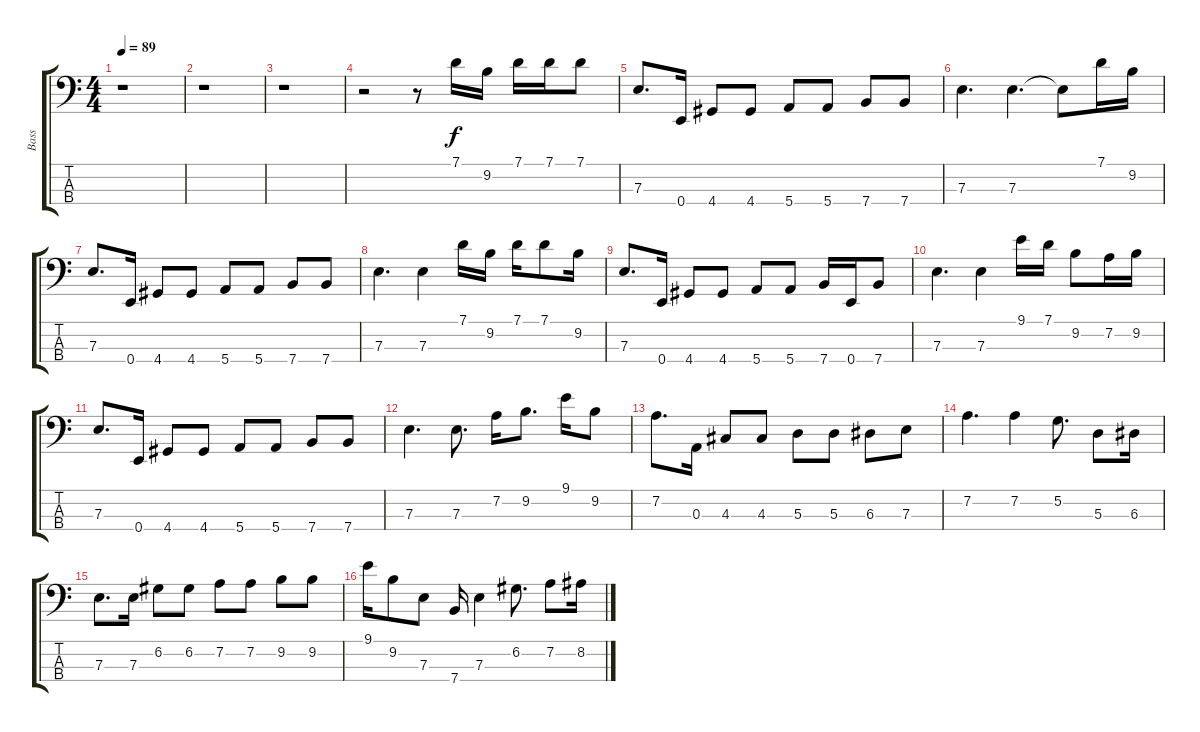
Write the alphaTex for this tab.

\track ("Bass" "Bass") {instrument electricbassfinger}
\staff {score tabs}
\tuning (G2 D2 A1 E1) {hide}
\ts (4 4)
\tempo 89
\clef f4
\ks c
r.1{dy f instrument electricbassfinger} |
r.1 |
r.1 |
r.2 r.8 7.1.16 9.2.16 7.1.16 7.1.16 7.1.8 |
7.3.8{d} 0.4.16 4.4.8 4.4.8 5.4.8 5.4.8 7.4.8 7.4.8 |
7.3.4{d} 7.3.4{d} 7.3{t}.8 7.1.16 9.2.16 |
7.3.8{d} 0.4.16 4.4.8 4.4.8 5.4.8 5.4.8 7.4.8 7.4.8 |
7.3.4{d} 7.3.4 7.1.16 9.2.16 7.1.16 7.1.8 9.2.16 |
7.3.8{d} 0.4.16 4.4.8 4.4.8 5.4.8 5.4.8 7.4.16 0.4.16 7.4.8 |
7.3.4{d} 7.3.4 9.1.16 7.1.16 9.2.8 7.2.16 9.2.16 |
7.3.8{d} 0.4.16 4.4.8 4.4.8 5.4.8 5.4.8 7.4.8 7.4.8 |
7.3.4{d} 7.3.8{d} 7.2.16 9.2.8{d} 9.1.16 9.2.8 |
7.2.8{d} 0.3.16 4.3.8 4.3.8 5.3.8 5.3.8 6.3.8 7.3.8 |
7.2.4{d} 7.2.4 5.2.8{d} 5.3.8 6.3.16 |
7.3.8{d} 7.3.16 6.2.8 6.2.8 7.2.8 7.2.8 9.2.8 9.2.8 |
9.1.16 9.2.8 7.3.8 7.4.16 7.3.4 6.2.8{d} 7.2.8 8.2.16
